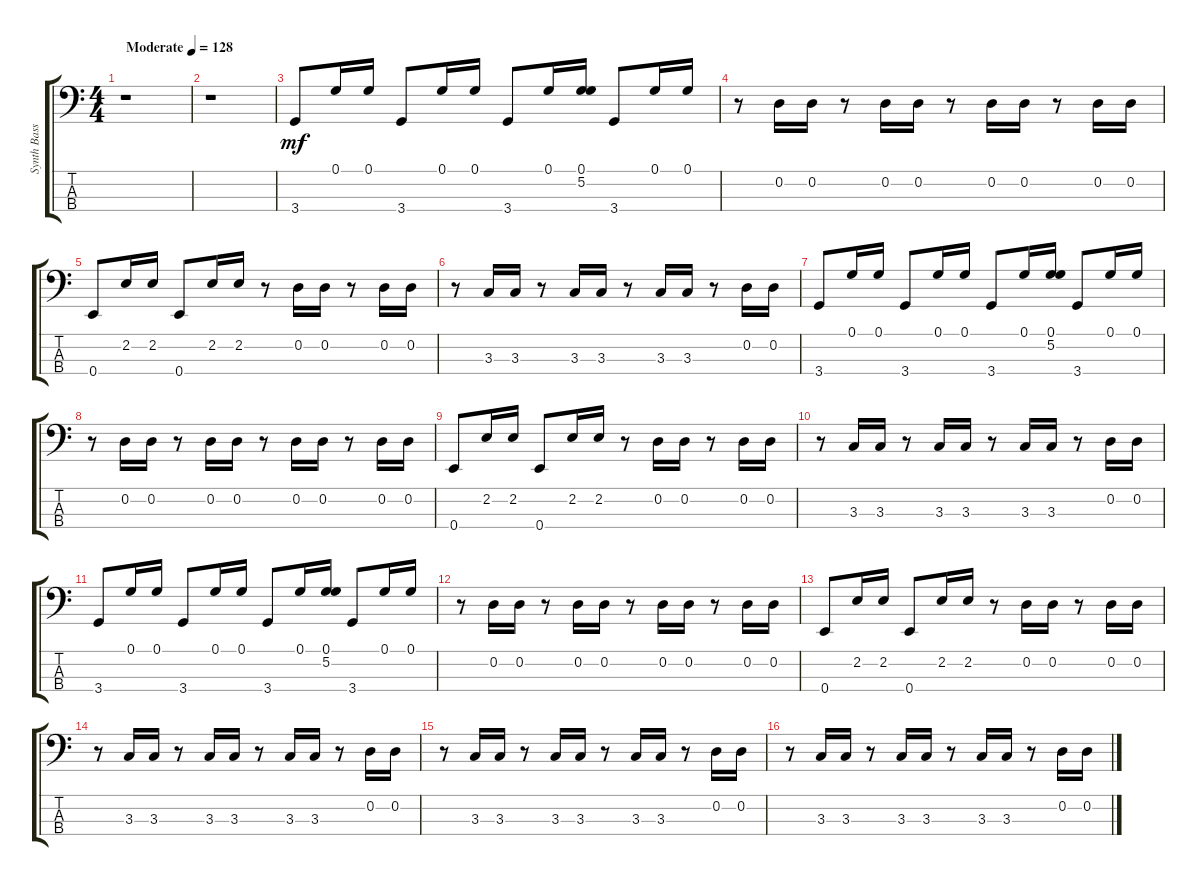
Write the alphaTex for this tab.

\track ("Synth Bass 2" "Synth Bass") {instrument synthbass2}
\staff {score tabs}
\tuning (G2 D2 A1 E1) {hide}
\ts (4 4)
\tempo (128 "Moderate")
\clef f4
\ks c
r.1{dy mf instrument synthbass2} |
r.1 |
3.4.8 0.1.16 0.1.16 3.4.8 0.1.16 0.1.16 3.4.8 0.1.16 (0.1 5.2).16 3.4.8 0.1.16 0.1.16 |
r.8 0.2.16 0.2.16 r.8 0.2.16 0.2.16 r.8 0.2.16 0.2.16 r.8 0.2.16 0.2.16 |
0.4.8 2.2.16 2.2.16 0.4.8 2.2.16 2.2.16 r.8 0.2.16 0.2.16 r.8 0.2.16 0.2.16 |
r.8 3.3.16 3.3.16 r.8 3.3.16 3.3.16 r.8 3.3.16 3.3.16 r.8 0.2.16 0.2.16 |
3.4.8 0.1.16 0.1.16 3.4.8 0.1.16 0.1.16 3.4.8 0.1.16 (0.1 5.2).16 3.4.8 0.1.16 0.1.16 |
r.8 0.2.16 0.2.16 r.8 0.2.16 0.2.16 r.8 0.2.16 0.2.16 r.8 0.2.16 0.2.16 |
0.4.8 2.2.16 2.2.16 0.4.8 2.2.16 2.2.16 r.8 0.2.16 0.2.16 r.8 0.2.16 0.2.16 |
r.8 3.3.16 3.3.16 r.8 3.3.16 3.3.16 r.8 3.3.16 3.3.16 r.8 0.2.16 0.2.16 |
3.4.8 0.1.16 0.1.16 3.4.8 0.1.16 0.1.16 3.4.8 0.1.16 (0.1 5.2).16 3.4.8 0.1.16 0.1.16 |
r.8 0.2.16 0.2.16 r.8 0.2.16 0.2.16 r.8 0.2.16 0.2.16 r.8 0.2.16 0.2.16 |
0.4.8 2.2.16 2.2.16 0.4.8 2.2.16 2.2.16 r.8 0.2.16 0.2.16 r.8 0.2.16 0.2.16 |
r.8 3.3.16 3.3.16 r.8 3.3.16 3.3.16 r.8 3.3.16 3.3.16 r.8 0.2.16 0.2.16 |
r.8 3.3.16 3.3.16 r.8 3.3.16 3.3.16 r.8 3.3.16 3.3.16 r.8 0.2.16 0.2.16 |
r.8 3.3.16 3.3.16 r.8 3.3.16 3.3.16 r.8 3.3.16 3.3.16 r.8 0.2.16 0.2.16
